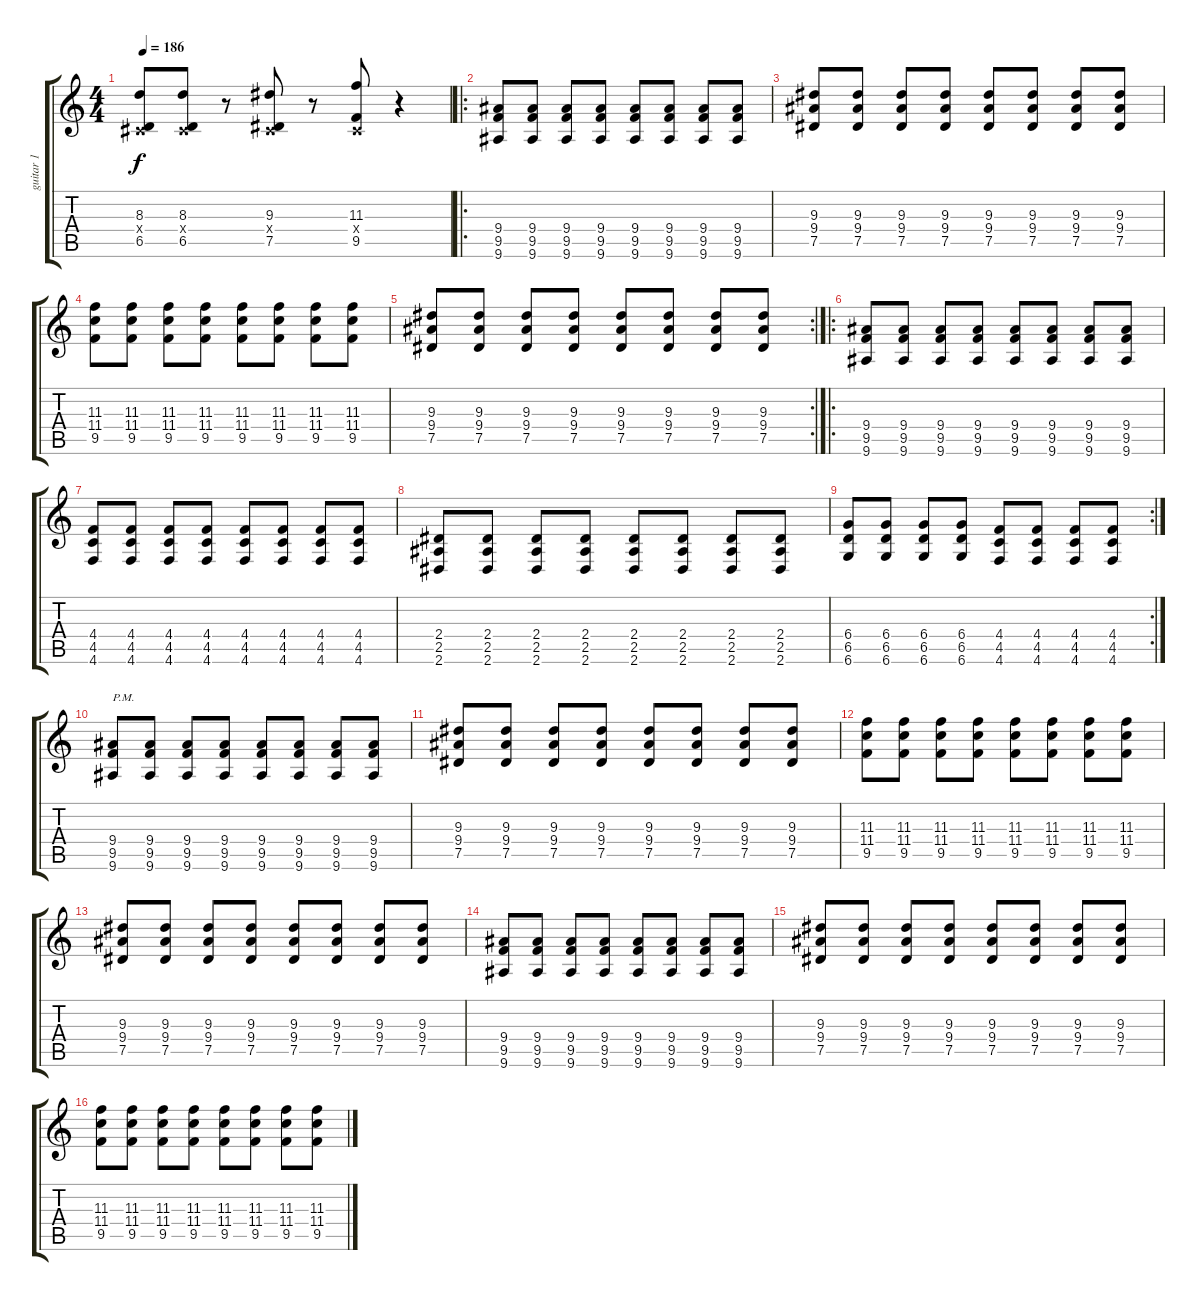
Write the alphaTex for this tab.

\track ("guitar 1" "guitar 1") {instrument distortionguitar}
\staff {score tabs}
\tuning (Eb4 Bb3 Gb3 Db3 Ab2 Db2) {hide}
\ts (4 4)
\tempo 186
\clef g2
\ks c
(8.3 0.4{x} 6.5).8{dy f volume 14 instrument distortionguitar} (8.3 0.4{x} 6.5).8 r.8 (9.3 0.4{x} 7.5).8 r.8 (11.3 0.4{x} 9.5).8 r.4 |
\ro
(9.4 9.5 9.6).8 (9.4 9.5 9.6).8 (9.4 9.5 9.6).8 (9.4 9.5 9.6).8 (9.4 9.5 9.6).8 (9.4 9.5 9.6).8 (9.4 9.5 9.6).8 (9.4 9.5 9.6).8 |
(9.3 9.4 7.5).8 (9.3 9.4 7.5).8 (9.3 9.4 7.5).8 (9.3 9.4 7.5).8 (9.3 9.4 7.5).8 (9.3 9.4 7.5).8 (9.3 9.4 7.5).8 (9.3 9.4 7.5).8 |
(11.3 11.4 9.5).8 (11.3 11.4 9.5).8 (11.3 11.4 9.5).8 (11.3 11.4 9.5).8 (11.3 11.4 9.5).8 (11.3 11.4 9.5).8 (11.3 11.4 9.5).8 (11.3 11.4 9.5).8 |
\rc 2
(9.3 9.4 7.5).8 (9.3 9.4 7.5).8 (9.3 9.4 7.5).8 (9.3 9.4 7.5).8 (9.3 9.4 7.5).8 (9.3 9.4 7.5).8 (9.3 9.4 7.5).8 (9.3 9.4 7.5).8 |
\ro
(9.4 9.5 9.6).8 (9.4 9.5 9.6).8 (9.4 9.5 9.6).8 (9.4 9.5 9.6).8 (9.4 9.5 9.6).8 (9.4 9.5 9.6).8 (9.4 9.5 9.6).8 (9.4 9.5 9.6).8 |
(4.4 4.5 4.6).8 (4.4 4.5 4.6).8 (4.4 4.5 4.6).8 (4.4 4.5 4.6).8 (4.4 4.5 4.6).8 (4.4 4.5 4.6).8 (4.4 4.5 4.6).8 (4.4 4.5 4.6).8 |
(2.4 2.5 2.6).8 (2.4 2.5 2.6).8 (2.4 2.5 2.6).8 (2.4 2.5 2.6).8 (2.4 2.5 2.6).8 (2.4 2.5 2.6).8 (2.4 2.5 2.6).8 (2.4 2.5 2.6).8 |
\rc 2
(6.4 6.5 6.6).8 (6.4 6.5 6.6).8 (6.4 6.5 6.6).8 (6.4 6.5 6.6).8 (4.4 4.5 4.6).8 (4.4 4.5 4.6).8 (4.4 4.5 4.6).8 (4.4 4.5 4.6).8 |
(9.4 9.5 9.6).8{txt "P.M." instrument electricguitarmuted} (9.4 9.5 9.6).8 (9.4 9.5 9.6).8 (9.4 9.5 9.6).8 (9.4 9.5 9.6).8 (9.4 9.5 9.6).8 (9.4 9.5 9.6).8 (9.4 9.5 9.6).8 |
(9.3 9.4 7.5).8 (9.3 9.4 7.5).8 (9.3 9.4 7.5).8 (9.3 9.4 7.5).8 (9.3 9.4 7.5).8 (9.3 9.4 7.5).8 (9.3 9.4 7.5).8 (9.3 9.4 7.5).8 |
(11.3 11.4 9.5).8 (11.3 11.4 9.5).8 (11.3 11.4 9.5).8 (11.3 11.4 9.5).8 (11.3 11.4 9.5).8 (11.3 11.4 9.5).8 (11.3 11.4 9.5).8 (11.3 11.4 9.5).8 |
(9.3 9.4 7.5).8 (9.3 9.4 7.5).8 (9.3 9.4 7.5).8 (9.3 9.4 7.5).8 (9.3 9.4 7.5).8 (9.3 9.4 7.5).8 (9.3 9.4 7.5).8 (9.3 9.4 7.5).8 |
(9.4 9.5 9.6).8 (9.4 9.5 9.6).8 (9.4 9.5 9.6).8 (9.4 9.5 9.6).8 (9.4 9.5 9.6).8 (9.4 9.5 9.6).8 (9.4 9.5 9.6).8 (9.4 9.5 9.6).8 |
(9.3 9.4 7.5).8 (9.3 9.4 7.5).8 (9.3 9.4 7.5).8 (9.3 9.4 7.5).8 (9.3 9.4 7.5).8 (9.3 9.4 7.5).8 (9.3 9.4 7.5).8 (9.3 9.4 7.5).8 |
(11.3 11.4 9.5).8 (11.3 11.4 9.5).8 (11.3 11.4 9.5).8 (11.3 11.4 9.5).8 (11.3 11.4 9.5).8 (11.3 11.4 9.5).8 (11.3 11.4 9.5).8 (11.3 11.4 9.5).8
